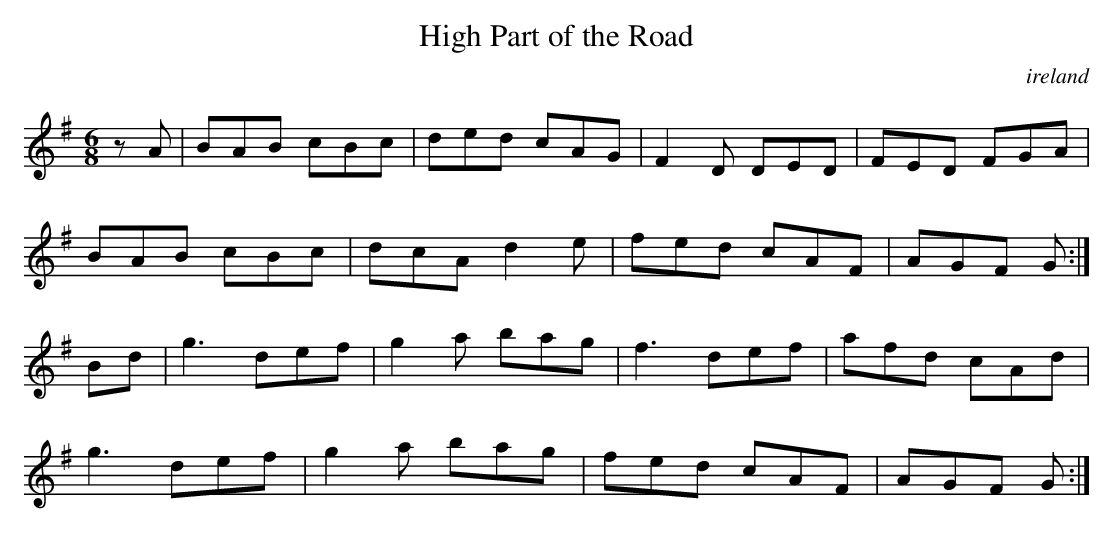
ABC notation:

X:1
T:High Part of the Road
O:ireland
M:6/8
L:1/8
K:G Major
zA|BAB cBc|ded cAG|F2D DED|FED FGA|!
BAB cBc|dcA d2e|fed cAF|AGF G:|!
Bd|g3 def|g2a bag|f3 def|afd cAd|!
g3 def|g2a bag|fed cAF|AGF G:|!
